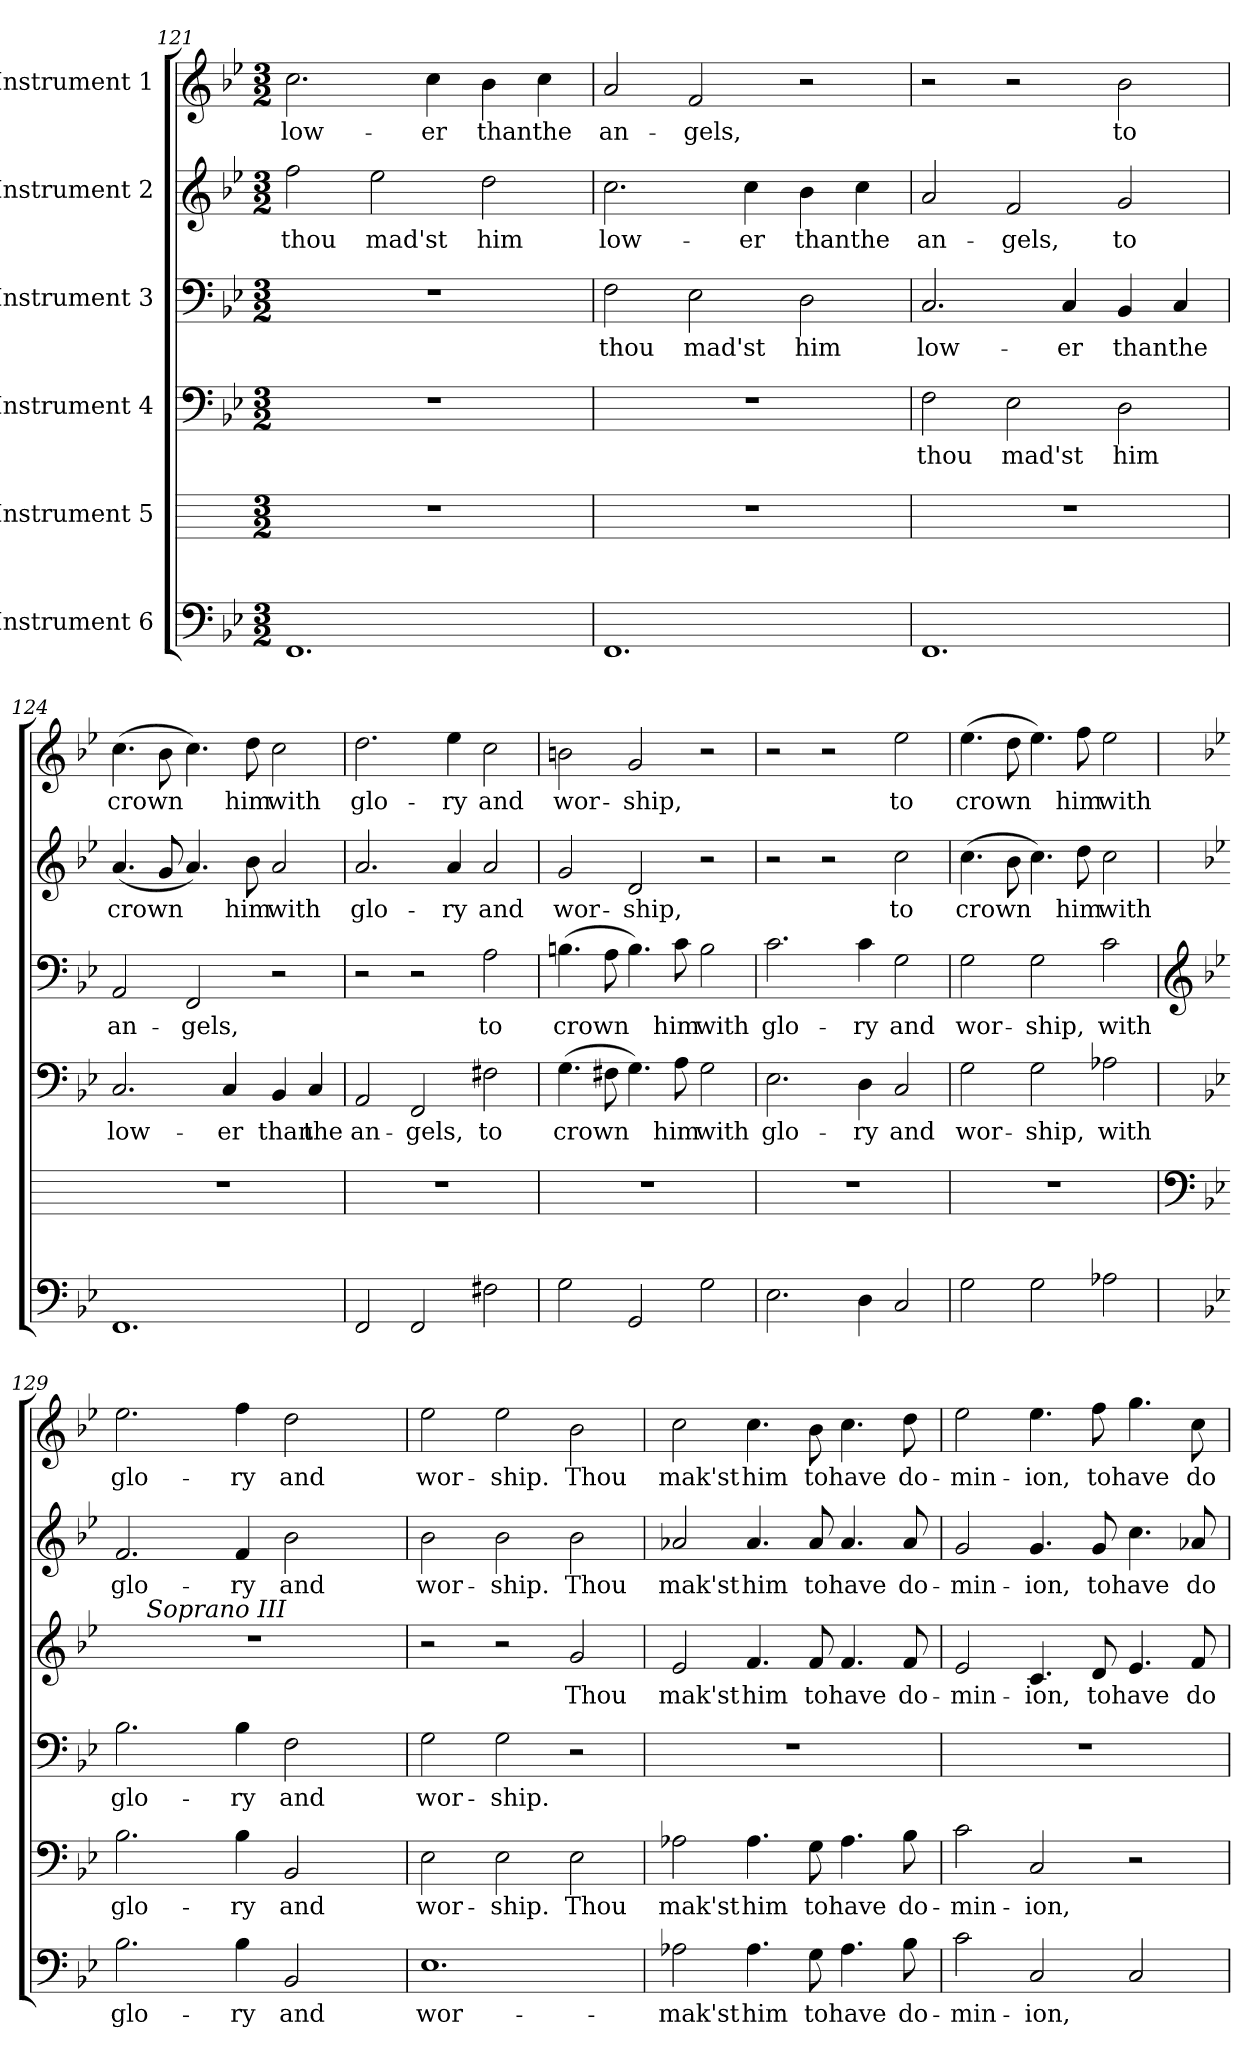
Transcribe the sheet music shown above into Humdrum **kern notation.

**kern	**text	**kern	**text	**kern	**text	**kern	**text	**kern	**text	**kern	**text
*part6	*part6	*part5	*part5	*part4	*part4	*part3	*part3	*part2	*part2	*part1	*part1
*staff6	*staff6	*staff5	*staff5	*staff4	*staff4	*staff3	*staff3	*staff2	*staff2	*staff1	*staff1
*I"Instrument 6	*	*I"Instrument 5	*	*I"Instrument 4	*	*I"Instrument 3	*	*I"Instrument 2	*	*I"Instrument 1	*
*clefF4	*	*	*	*clefF4	*	*clefF4	*	*clefG2	*	*clefG2	*
*k[b-e-]	*	*k[]	*	*k[b-e-]	*	*k[b-e-]	*	*k[b-e-]	*	*k[b-e-]	*
*B-:	*	*C:	*	*B-:	*	*B-:	*	*B-:	*	*B-:	*
*M3/2	*	*M3/2	*	*M3/2	*	*M3/2	*	*M3/2	*	*M3/2	*
=121	=121	=121	=121	=121	=121	=121	=121	=121	=121	=121	=121
!	!LO:LY:a:cj	!	!	!	!	!	!	!	!LO:LY:b:rj	!	!LO:LY:b:cj
1.FF	.	1.r	.	1.r	.	1.r	.	2ff\	thou	2.cc\	low-
!	!	!	!	!	!	!	!	!	!LO:LY:b:rj	!	!
.	.	.	.	.	.	.	.	2ee-\	mad'st	.	.
!	!	!	!	!	!	!	!	!	!	!	!LO:LY:b:cj
.	.	.	.	.	.	.	.	.	.	4cc\	-er
!	!	!	!	!	!	!	!	!	!LO:LY:b:rj	!	!LO:LY:b:cj
.	.	.	.	.	.	.	.	2dd\	him	4b-\	than
!	!	!	!	!	!	!	!	!	!	!	!LO:LY:b:cj
.	.	.	.	.	.	.	.	.	.	4cc\	the
=122	=122	=122	=122	=122	=122	=122	=122	=122	=122	=122	=122
!	!LO:LY:a:cj	!	!	!	!	!	!LO:LY:b:cj	!	!LO:LY:b:rj	!	!LO:LY:b:cj
1.FF	.	1.r	.	1.r	.	2F\	thou	2.cc\	low-	2a/	an-
!	!	!	!	!	!	!	!LO:LY:b:cj	!	!	!	!LO:LY:b:cj
.	.	.	.	.	.	2E-\	mad'st	.	.	2f/	-gels,
!	!	!	!	!	!	!	!	!	!LO:LY:b:rj	!	!
.	.	.	.	.	.	.	.	4cc\	-er	.	.
!	!	!	!	!	!	!	!LO:LY:b:cj	!	!LO:LY:b:rj	!	!
.	.	.	.	.	.	2D\	him	4b-\	than	2r	.
!	!	!	!	!	!	!	!	!	!LO:LY:b:rj	!	!
.	.	.	.	.	.	.	.	4cc\	the	.	.
=123	=123	=123	=123	=123	=123	=123	=123	=123	=123	=123	=123
!	!LO:LY:a:cj	!	!	!	!LO:LY:b:cj	!	!LO:LY:b:cj	!	!LO:LY:b:rj	!	!
1.FF	.	1.r	.	2F\	thou	2.C/	low-	2a/	an-	2r	.
!	!	!	!	!	!LO:LY:b:cj	!	!	!	!LO:LY:b:rj	!	!
.	.	.	.	2E-\	mad'st	.	.	2f/	-gels,	2r	.
!	!	!	!	!	!	!	!LO:LY:b:cj	!	!	!	!
.	.	.	.	.	.	4C/	-er	.	.	.	.
!	!	!	!	!	!LO:LY:b:cj	!	!LO:LY:b:cj	!	!LO:LY:b:rj	!	!LO:LY:b:cj
.	.	.	.	2D\	him	4BB-/	than	2g/	to	2b-\	to
!	!	!	!	!	!	!	!LO:LY:b:cj	!	!	!	!
.	.	.	.	.	.	4C/	the	.	.	.	.
!!LO:PB:g=z
=124	=124	=124	=124	=124	=124	=124	=124	=124	=124	=124	=124
!	!LO:LY:a:cj	!	!	!	!LO:LY:b:cj	!	!LO:LY:b:cj	!	!LO:LY:b:rj	!	!LO:LY:b:cj
1.FF	.	1.r	.	2.C/	low-	2AA/	an-	(<4.a/	crown	(>4.cc\	crown
!	!	!	!	!	!	!	!	!	!LO:LY:b:rj	!	!LO:LY:b:cj
.	.	.	.	.	.	.	.	8g/	.	8b-\	.
!	!	!	!	!	!	!	!LO:LY:b:cj	!	!LO:LY:b:rj	!	!LO:LY:b:cj
.	.	.	.	.	.	2FF/	-gels,	4.a/)	.	4.cc\)	.
!	!	!	!	!	!LO:LY:b:cj	!	!	!	!	!	!
.	.	.	.	4C/	-er	.	.	.	.	.	.
!	!	!	!	!	!	!	!	!	!LO:LY:b:rj	!	!LO:LY:b:cj
.	.	.	.	.	.	.	.	8b-\	him	8dd\	him
!	!	!	!	!	!LO:LY:b:cj	!	!	!	!LO:LY:b:rj	!	!LO:LY:b:cj
.	.	.	.	4BB-/	than	2r	.	2a/	with	2cc\	with
!	!	!	!	!	!LO:LY:b:cj	!	!	!	!	!	!
.	.	.	.	4C/	the	.	.	.	.	.	.
=125	=125	=125	=125	=125	=125	=125	=125	=125	=125	=125	=125
!	!LO:LY:a:cj	!	!	!	!LO:LY:b:cj	!	!	!	!LO:LY:b:rj	!	!LO:LY:b:cj
2FF/	.	1.r	.	2AA/	an-	2r	.	2.a/	glo-	2.dd\	glo-
!	!LO:LY:a:cj	!	!	!	!LO:LY:b:cj	!	!	!	!	!	!
2FF/	.	.	.	2FF/	-gels,	2r	.	.	.	.	.
!	!	!	!	!	!	!	!	!	!LO:LY:b:rj	!	!LO:LY:b:cj
.	.	.	.	.	.	.	.	4a/	-ry	4ee-\	-ry
!	!LO:LY:a:cj	!	!	!	!LO:LY:b:cj	!	!LO:LY:b:cj	!	!LO:LY:b:rj	!	!LO:LY:b:cj
2F#X\	.	.	.	2F#X\	to	2A\	to	2a/	and	2cc\	and
=126	=126	=126	=126	=126	=126	=126	=126	=126	=126	=126	=126
!	!LO:LY:a:cj	!	!	!	!LO:LY:b:cj	!	!LO:LY:b:cj	!	!LO:LY:b:rj	!	!LO:LY:b:cj
2G\	.	1.r	.	(>4.G\	crown	(>4.Bn\	crown	2g/	wor-	2bn\	wor-
!	!	!	!	!	!LO:LY:b:cj	!	!LO:LY:b:cj	!	!	!	!
.	.	.	.	8F#X\	.	8A\	.	.	.	.	.
!	!LO:LY:a:cj	!	!	!	!LO:LY:b:cj	!	!LO:LY:b:cj	!	!LO:LY:b:rj	!	!LO:LY:b:cj
2GG/	.	.	.	4.G\)	.	4.B\)	.	2d/	-ship,	2g/	-ship,
!	!	!	!	!	!LO:LY:b:cj	!	!LO:LY:b:cj	!	!	!	!
.	.	.	.	8A\	him	8c\	him	.	.	.	.
!	!LO:LY:a:cj	!	!	!	!LO:LY:b:cj	!	!LO:LY:b:cj	!	!	!	!
2G\	.	.	.	2G\	with	2B\	with	2r	.	2r	.
=127	=127	=127	=127	=127	=127	=127	=127	=127	=127	=127	=127
!	!LO:LY:a:cj	!	!	!	!LO:LY:b:cj	!	!LO:LY:b:cj	!	!	!	!
2.E-\	.	1.r	.	2.E-\	glo-	2.c\	glo-	2r	.	2r	.
.	.	.	.	.	.	.	.	2r	.	2r	.
!	!LO:LY:a:cj	!	!	!	!LO:LY:b:cj	!	!LO:LY:b:cj	!	!	!	!
4D\	.	.	.	4D\	-ry	4c\	-ry	.	.	.	.
!	!LO:LY:a:cj	!	!	!	!LO:LY:b:cj	!	!LO:LY:b:cj	!	!LO:LY:b:rj	!	!LO:LY:b:cj
2C/	.	.	.	2C/	and	2G\	and	2cc\	to	2ee-\	to
=128	=128	=128	=128	=128	=128	=128	=128	=128	=128	=128	=128
!	!LO:LY:a:cj	!	!	!	!LO:LY:b:cj	!	!LO:LY:b:cj	!	!LO:LY:b:rj	!	!LO:LY:b:cj
2G<\	.	1.r	.	2G\	wor-	2G\	wor-	(>4.cc\	crown	(>4.ee-\	crown
!	!	!	!	!	!	!	!	!	!LO:LY:b:rj	!	!LO:LY:b:cj
.	.	.	.	.	.	.	.	8b-\	.	8dd\	.
!	!LO:LY:a:cj	!	!	!	!LO:LY:b:cj	!	!LO:LY:b:cj	!	!LO:LY:b:rj	!	!LO:LY:b:cj
2G<\	.	.	.	2G\	-ship,	2G\	-ship,	4.cc\)	.	4.ee-\)	.
!	!	!	!	!	!	!	!	!	!LO:LY:b:rj	!	!LO:LY:b:cj
.	.	.	.	.	.	.	.	8dd\	him	8ff\	him
!	!LO:LY:a:cj	!	!	!	!LO:LY:b:cj	!	!LO:LY:b:cj	!	!LO:LY:b:rj	!	!LO:LY:b:cj
2A-X\	.	.	.	2A-X\	with	2c\	with	2cc\	with	2ee-\	with
!!LO:PB:g=z
=129	=129	=129	=129	=129	=129	=129	=129	=129	=129	=129	=129
*	*	*clefF4	*	*	*	*clefG2	*	*	*	*	*
*	*	*k[b-e-]	*	*	*	*	*	*	*	*	*
*	*	*B-:	*	*	*	*	*	*	*	*	*
!	!LO:LY:a:cj	!	!LO:LY:b:cj	!	!LO:LY:b:cj	!	!	!	!LO:LY:b:rj	!	!LO:LY:b:cj
*	*	*	*	*	*	*^	*	*	*	*	*
2.B-\	glo-	2.B-\	glo-	2.B-\	glo-	1.r	16ryy	.	2.f/	glo-	2.ee-\	glo-
.	.	.	.	.	.	.	64ryy	.	.	.	.	.
!	!	!	!	!	!	!	!LO:TX:a:i:t=Soprano III	!	!	!	!	!
.	.	.	.	.	.	.	1ryy	.	.	.	.	.
!	!LO:LY:a:cj	!	!LO:LY:b:cj	!	!LO:LY:b:cj	!	!	!	!	!LO:LY:b:rj	!	!LO:LY:b:cj
4B-\	-ry	4B-\	-ry	4B-\	-ry	.	.	.	4f/	-ry	4ff\	-ry
!	!LO:LY:a:cj	!	!LO:LY:b:cj	!	!LO:LY:b:cj	!	!	!	!	!LO:LY:b:rj	!	!LO:LY:b:cj
2BB-/	and	2BB-/	and	2F\	and	.	.	.	2b-\	and	2dd\	and
.	.	.	.	.	.	.	4ryy	.	.	.	.	.
.	.	.	.	.	.	.	8ryy	.	.	.	.	.
.	.	.	.	.	.	.	32.ryy	.	.	.	.	.
=130	=130	=130	=130	=130	=130	=130	=130	=130	=130	=130	=130	=130
!	!LO:LY:a:cj	!	!LO:LY:b:cj	!	!LO:LY:b:cj	!	!	!	!	!LO:LY:b:rj	!	!LO:LY:b:cj
*	*	*	*	*	*	*v	*v	*	*	*	*	*
1.E-	wor-	2E-\	wor-	2G\	wor-	2r	.	2b-\	wor-	2ee-\	wor-
!	!	!	!LO:LY:b:cj	!	!LO:LY:b:cj	!	!	!	!LO:LY:b:rj	!	!LO:LY:b:cj
.	.	2E-\	-ship.	2G\	-ship.	2r	.	2b-\	-ship.	2ee-\	-ship.
!	!	!	!LO:LY:b:cj	!	!	!	!LO:LY:b:cj	!	!LO:LY:b:rj	!	!LO:LY:b:cj
.	.	2E-\	Thou	2r	.	2g/	Thou	2b-\	Thou	2b-\	Thou
=131	=131	=131	=131	=131	=131	=131	=131	=131	=131	=131	=131
!	!LO:LY:a:cj	!	!LO:LY:b:cj	!	!	!	!LO:LY:b:cj	!	!LO:LY:b:rj	!	!LO:LY:b:cj
2A-X\	-mak'st	2A-X\	mak'st	1.r	.	2e-/	mak'st	2a-X/	mak'st	2cc\	mak'st
!	!LO:LY:a:cj	!	!LO:LY:b:cj	!	!	!	!LO:LY:b:cj	!	!LO:LY:b:rj	!	!LO:LY:b:cj
4.A-\	him	4.A-\	him	.	.	4.f/	him	4.a-/	him	4.cc\	him
!	!LO:LY:a:cj	!	!LO:LY:b:cj	!	!	!	!LO:LY:b:cj	!	!LO:LY:b:rj	!	!LO:LY:b:cj
8G\	tohave	8G\	tohave	.	.	8f/	tohave	8a-/	tohave	8b-\	tohave
!	!LO:LY:a:cj	!	!LO:LY:b:cj	!	!	!	!LO:LY:b:cj	!	!LO:LY:b:rj	!	!LO:LY:b:cj
4.A-\	.	4.A-\	.	.	.	4.f/	.	4.a-/	.	4.cc\	.
!	!LO:LY:a:cj	!	!LO:LY:b:cj	!	!	!	!LO:LY:b:cj	!	!LO:LY:b:rj	!	!LO:LY:b:cj
8B-\	do-	8B-\	do-	.	.	8f/	do-	8a-/	do-	8dd\	do-
=132	=132	=132	=132	=132	=132	=132	=132	=132	=132	=132	=132
!	!LO:LY:a:cj	!	!LO:LY:b:cj	!	!	!	!LO:LY:b:cj	!	!LO:LY:b:rj	!	!LO:LY:b:cj
2c\	-min-	2c\	-min-	1.r	.	2e-/	-min-	2g/	-min-	2ee-\	-min-
!	!LO:LY:a:cj	!	!LO:LY:b:cj	!	!	!	!LO:LY:b:cj	!	!LO:LY:b:rj	!	!LO:LY:b:cj
2C/	-ion,	2C/	-ion,	.	.	4.c/	-ion,	4.g/	-ion,	4.ee-\	-ion,
!	!	!	!	!	!	!	!LO:LY:b:cj	!	!LO:LY:b:rj	!	!LO:LY:b:cj
.	.	.	.	.	.	8d/	tohave	8g/	tohave	8ff\	tohave
!	!LO:LY:a:cj	!	!	!	!	!	!LO:LY:b:cj	!	!LO:LY:b:rj	!	!LO:LY:b:cj
2C/	.	2r	.	.	.	4.e-/	.	4.cc\	.	4.gg\	.
!	!	!	!	!	!	!	!LO:LY:b:cj	!	!LO:LY:b:rj	!	!LO:LY:b:cj
.	.	.	.	.	.	8f/	do-	8a-X/	do-	8cc\	do-
=	=	=	=	=	=	=	=	=	=	=	=
*-	*-	*-	*-	*-	*-	*-	*-	*-	*-	*-	*-
